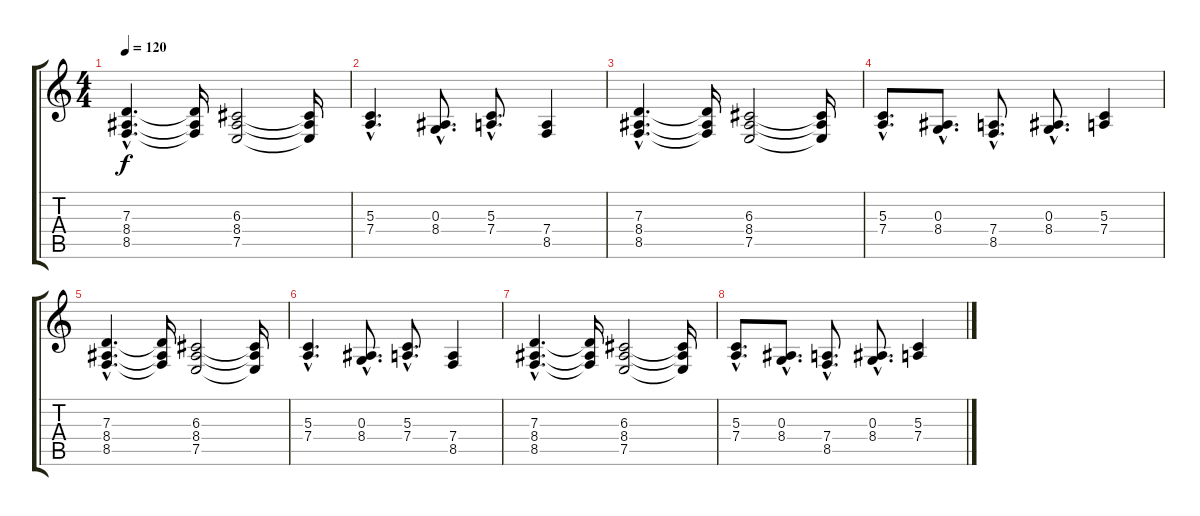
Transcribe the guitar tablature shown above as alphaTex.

\track "" {instrument electricpiano2}
\staff {score tabs}
\tuning (E4 B3 G3 D3 A2 E2) {hide}
\ts (4 4)
\tempo 120
\clef g2
\ks c
(7.3{hac} 8.4{hac} 8.5{hac}).4{d dy f} (7.3{t} 8.4{t} 8.5{t}).16 (6.3 8.4 7.5).2 (6.3{t} 8.4{t} 7.5{t}).16 |
(5.3{hac} 7.4{hac}).4{d} (0.3{hac} 8.4{hac}).8{d} (5.3{hac} 7.4{hac}).8{d} (7.4 8.5).4 |
(7.3{hac} 8.4{hac} 8.5{hac}).4{d} (7.3{t} 8.4{t} 8.5{t}).16 (6.3 8.4 7.5).2 (6.3{t} 8.4{t} 7.5{t}).16 |
(5.3{hac} 7.4{hac}).8{d} (0.3{hac} 8.4{hac}).8{d} (7.4{hac} 8.5{hac}).8{d} (0.3{hac} 8.4{hac}).8{d} (5.3 7.4).4 |
(7.3{hac} 8.4{hac} 8.5{hac}).4{d} (7.3{t} 8.4{t} 8.5{t}).16 (6.3 8.4 7.5).2 (6.3{t} 8.4{t} 7.5{t}).16 |
(5.3{hac} 7.4{hac}).4{d} (0.3{hac} 8.4{hac}).8{d} (5.3{hac} 7.4{hac}).8{d} (7.4 8.5).4 |
(7.3{hac} 8.4{hac} 8.5{hac}).4{d} (7.3{t} 8.4{t} 8.5{t}).16 (6.3 8.4 7.5).2 (6.3{t} 8.4{t} 7.5{t}).16 |
(5.3{hac} 7.4{hac}).8{d} (0.3{hac} 8.4{hac}).8{d} (7.4{hac} 8.5{hac}).8{d} (0.3{hac} 8.4{hac}).8{d} (5.3 7.4).4
